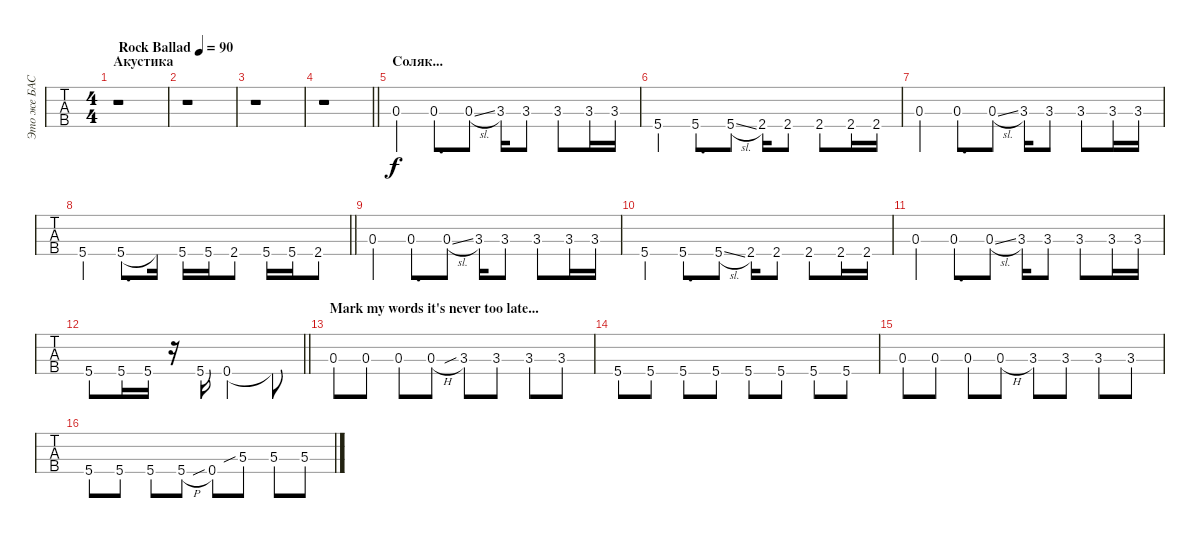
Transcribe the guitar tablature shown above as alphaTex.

\track ("Это же БАСУХА" "Это же БАС") {instrument electricbassfinger}
\staff {tabs}
\tuning (F2 C2 G1 C1) {hide}
\ts (4 4)
\section ("" "Акустика")
\tempo (90 "Rock Ballad")
\clef f4
\ks c
r.1{dy f instrument electricbassfinger} |
r.1 |
r.1 |
\barLineRight lightlight
r.1 |
\section ("" "Соляк...")
0.3.4 0.3.8{d} 0.3{sl}.8 3.3.16 3.3.8 3.3.8 3.3.16 3.3.16 |
5.4.4 5.4.8{d} 5.4{sl}.8 2.4.16 2.4.8 2.4.8 2.4.16 2.4.16 |
0.3.4 0.3.8{d} 0.3{sl}.8 3.3.16 3.3.8 3.3.8 3.3.16 3.3.16 |
\barLineRight lightlight
5.4.4 5.4.8{d} 5.4{t}.16 5.4.16 5.4.16 2.4.8 5.4.16 5.4.16 2.4.8 |
0.3.4 0.3.8{d} 0.3{sl}.8 3.3.16 3.3.8 3.3.8 3.3.16 3.3.16 |
5.4.4 5.4.8{d} 5.4{sl}.8 2.4.16 2.4.8 2.4.8 2.4.16 2.4.16 |
0.3.4 0.3.8{d} 0.3{sl}.8 3.3.16 3.3.8 3.3.8 3.3.16 3.3.16 |
\barLineRight lightlight
5.4.8 5.4.16 5.4.16 r.16 5.4.16 0.4.2 0.4{t}.8 |
\section ("" "Mark my words it's never too late...")
0.3.8 0.3.8 0.3.8 0.3{h}.8 3.3{sib}.8 3.3.8 3.3.8 3.3.8 |
5.4.8 5.4.8 5.4.8 5.4.8 5.4.8 5.4.8 5.4.8 5.4.8 |
0.3.8 0.3.8 0.3.8 0.3{h}.8 3.3.8 3.3.8 3.3.8 3.3.8 |
5.4.8 5.4.8 5.4.8 5.4{h}.8 0.4{sib}.8 5.3{sib}.8 5.3.8 5.3.8
